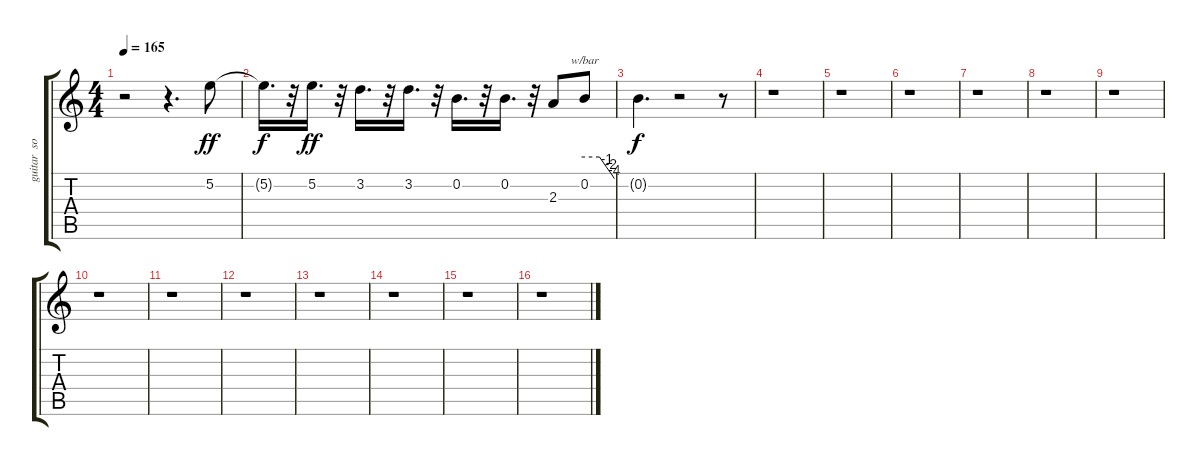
\track ("guitar  solo  three" "guitar  so") {instrument overdrivenguitar}
\staff {score tabs}
\tuning (E4 B3 G3 D3 A2 E2) {hide}
\ts (4 4)
\tempo 165
\clef g2
\ks c
r.2{dy f} r.4{d} 5.2.8{dy ff volume 13} |
5.2{t}.16{d dy f} r.32 5.2.16{d dy ff} r.32 3.2.16{d} r.32 3.2.16{d} r.32 0.2.16{d} r.32 0.2.16{d} r.32 2.3.8 0.2.8{tbe (custom default 0 0 30 0 45 -4 53 -8 60 -16)} |
0.2{t}.4{d dy f} r.2 r.8 |
r.1 |
r.1 |
r.1 |
r.1 |
r.1 |
r.1 |
r.1 |
r.1 |
r.1 |
r.1 |
r.1 |
r.1 |
r.1
